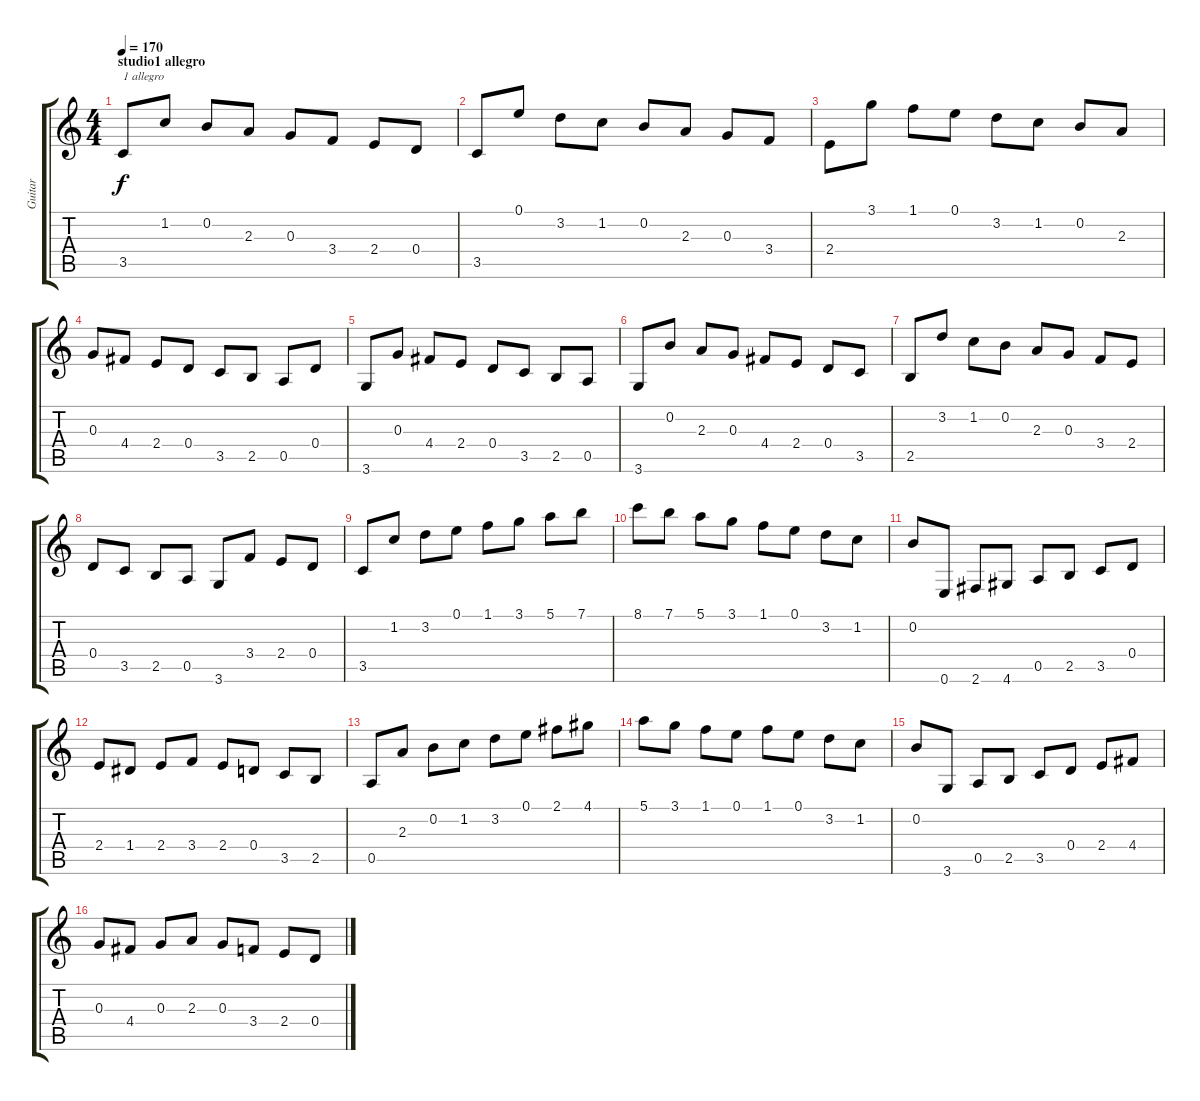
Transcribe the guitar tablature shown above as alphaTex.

\track ("Guitar" "Guitar") {instrument acousticguitarnylon}
\staff {score tabs}
\tuning (E4 B3 G3 D3 A2 E2) {hide}
\ts (4 4)
\section ("" "studio1 allegro")
\tempo 170
\clef g2
\ks c
3.5.8{txt "1 allegro" dy f instrument acousticguitarnylon} 1.2.8 0.2.8 2.3.8 0.3.8 3.4.8 2.4.8 0.4.8 |
3.5.8 0.1.8 3.2.8 1.2.8 0.2.8 2.3.8 0.3.8 3.4.8 |
2.4.8 3.1.8 1.1.8 0.1.8 3.2.8 1.2.8 0.2.8 2.3.8 |
0.3.8 4.4.8 2.4.8 0.4.8 3.5.8 2.5.8 0.5.8 0.4.8 |
3.6.8 0.3.8 4.4.8 2.4.8 0.4.8 3.5.8 2.5.8 0.5.8 |
3.6.8 0.2.8 2.3.8 0.3.8 4.4.8 2.4.8 0.4.8 3.5.8 |
2.5.8 3.2.8 1.2.8 0.2.8 2.3.8 0.3.8 3.4.8 2.4.8 |
0.4.8 3.5.8 2.5.8 0.5.8 3.6.8 3.4.8 2.4.8 0.4.8 |
3.5.8 1.2.8 3.2.8 0.1.8 1.1.8 3.1.8 5.1.8 7.1.8 |
8.1.8 7.1.8 5.1.8 3.1.8 1.1.8 0.1.8 3.2.8 1.2.8 |
0.2.8 0.6.8 2.6.8 4.6.8 0.5.8 2.5.8 3.5.8 0.4.8 |
2.4.8 1.4.8 2.4.8 3.4.8 2.4.8 0.4.8 3.5.8 2.5.8 |
0.5.8 2.3.8 0.2.8 1.2.8 3.2.8 0.1.8 2.1.8 4.1.8 |
5.1.8 3.1.8 1.1.8 0.1.8 1.1.8 0.1.8 3.2.8 1.2.8 |
0.2.8 3.6.8 0.5.8 2.5.8 3.5.8 0.4.8 2.4.8 4.4.8 |
0.3.8 4.4.8 0.3.8 2.3.8 0.3.8 3.4.8 2.4.8 0.4.8
